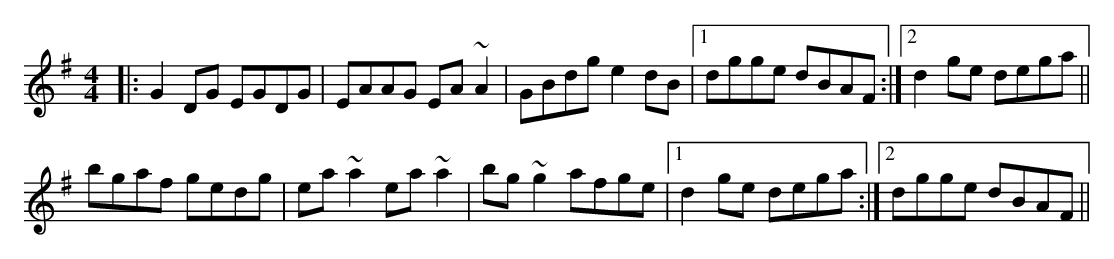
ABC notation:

X:1
M:4/4
K:G
|:G2DG EGDG|EAAG EA~A2|GBdg e2dB|1 dgge dBAF:|2 d2ge dega||
bgaf gedg|ea~a2 ea~a2|bg~g2 afge|1 d2ge dega:|2 dgge dBAF||
